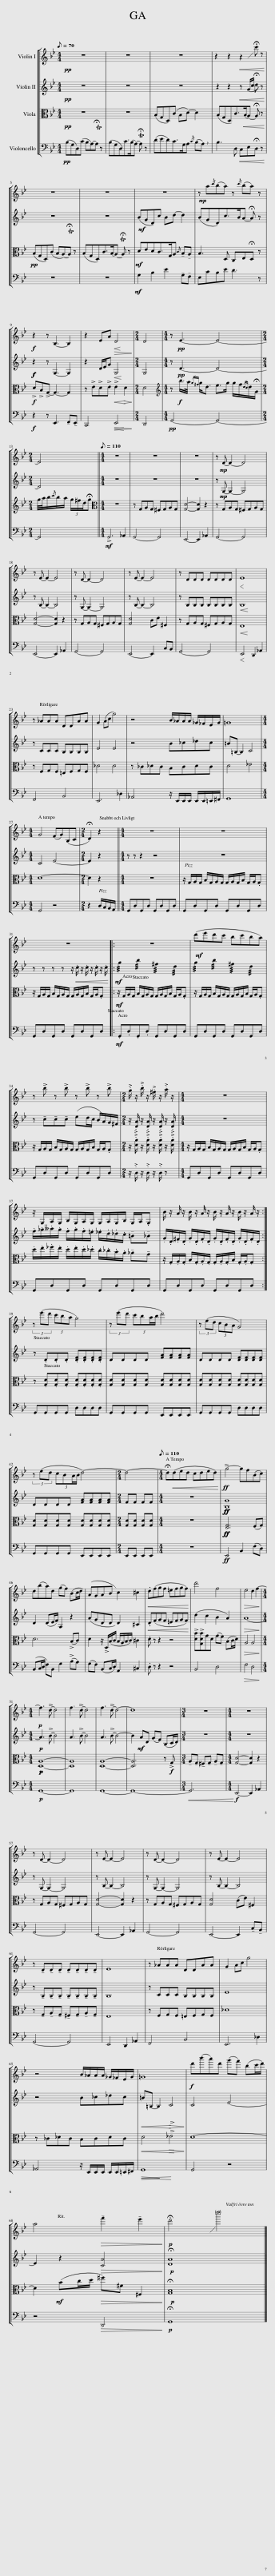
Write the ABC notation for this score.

X:1
%%score [ 1 2 3 4 ]
L:1/8
Q:1/8=70
M:4/4
I:linebreak $
K:Bb
V:1 treble
V:2 treble
V:3 alto
V:4 bass
V:1
!pp! z8 | z8 | z8 | z2 z2!<(! z2 !slide!!fermata!c' z!<)! |$ z8 | %5
 z8 | z8 |!mp! z a{/c'}(ba) z{/c'} (ba) z |$!f! z2 z B,3- B,2 | z2 EA!<(! D4!<)! | %10
[M:2/4] D4 |[M:4/4] z!pp! E3- E4- |$[M:2/4] E4 ||[M:4/4][Q:1/8=110] z8 | z8 | %15
 z8 | z!mp! D- D2- D4 |$ z E- E2- E4 | z D- D2- D4 | z E- E2- E4 | %20
 z DDD DDDD |!<(! E8!<)! |$[Q:1/4=70] z _AAA[Q:1/4=72] DDAA | G2 (Ac g4) | z4 B/_A/A/A/ _G/_F/E/G/ | %25
 =G8 |$[M:4/4][Q:1/4=55] G4 (FG)(B,C |[M:2/4] !fermata!D2)[Q:1/8=160] z2 ||[M:4/4] z8 | z8 |$ %30
 z8 |: z8 |!mf! (d'e'd'c' bc'ba) |$ z !>!b z !>!b z !>!b z !>!b |[M:2/4] .g/ z/ .b/ z/ .^f/ z/ .a/ z/ | %35
[M:4/4] z8 |$ z/ G,/A,/G,/ B,/G,/A,/G,/ G,/A,/G,/B,/ G,/A,/.G, | B/ z/ A/ z/ B/ z/ A/ z/ B/ z/ A/ z/ B/ z/ A/ z/ :|$ (3z (e'd' (3c'ba g4) | (3z (e'd' (3:2:4c'ba/b/ d'4) | %40
 (3z (ed (3cBA G4) |$ (3z (ed (3:2:4cBA/B/ d4-) |[M:2/4] d4- |[M:4/4][Q:1/8=110] !fermata!d!<(!(ded cded)!<)! |!ff! !>!g4- gf(Bc) |$ %45
 d(ba)d (gf) (Bc/d/) | (AGAB c2) ^c2 |!<(! .d(fgf =efgf)!<)! | d'4 f4 |!>(! e4 d2 f2-!>)! |$ %50
[M:4/4]!p! f3 !>!d- d4 | f3 !>!d- d4 | f3 !>!d- d4- | d8 |[M:3/4] z6 | %55
[M:4/4] z8 |$ z D- D2- D4 | z E- E2- E4 | z D- D2- D4 | z E- E2- E4 |$ %60
 z !tenuto!D!tenuto!D!tenuto!D !tenuto!D!tenuto!D!tenuto!D!tenuto!D | E8 |[Q:1/4=62] z _AAA DDAA | G2 Ac g4 |$ z4 B/_A/A/A/ _G/_F/E/G/ | %65
 =G8 |!f! d'(b'a')d' (g'f') (bc'/d'/) |$ a4[Q:1/4=40]!>(! !tenuto!f'2[Q:1/4=38] !tenuto!e'2!>)! |!p! !fermata!d'4 !slide!d''4 |] %69
V:2
!pp! z8 | z8 | z8 | z2 z2!<(! z (G/c/) !fermata!d z!<)! |$ z8 | %5
 z8 |!mf! (BGD)c Bd- d2 | (BGD)c>BA- !fermata!A z |$!f!!f! z2 z G,3- G,2 | z2 D/E/G!<(!!>(! G,4!<)!!>)! | %10
[M:2/4] G,4 |[M:4/4] z!pp! D3- D4- |$[M:2/4] D4 ||[M:4/4] z8 | z8 | %15
 z8 | z!mp! G,- G,2- G,4 |$ z B,- B,2- B,4 | z G,- G,2- G,4 | z B,- B,2- B,4 | %20
 z B,B,B, B,B,B,B, |!<(! B,8!<)! |$ z CCC B,B,B,B, | E4 E4 | z4 B_c_dc | %25
 =B=B,- B,2 C4 |$[M:4/4] C4 E4- |[M:2/4] E2 z2 ||[M:4/4] z z z2 z4 | z8 |$ %30
 z z z z z/!<(! .c/ z/ .c/ z/ .c/ z/ .c/!<)! |:!mf! !///!g2 !///!b2 !///!^f2 !///!d2 | !///!g2 !///!b2 !///!^f2 !///!d2 |$ z !tenuto!c!tenuto!c!tenuto!c (ed/c/ B/A/)G/^F/ |[M:2/4] z/ .[DA]/ z/ .[DA]/ z/ .[DA]/ z/ .[DA]/ | %35
[M:4/4] z8 |$ .f/._g/.__a/.g/ .f/.g/.f/.=e/ ._e/.d/._d/.c/ !tenuto!=B!tenuto!_B | .G/.D/.^F/.D/ .G/.D/.F/.D/ .G/.D/.F/.D/ .G/.D/.F/.D/ :|$ z .D.D.D .[DF].[DF].[DF].[DF] | DDDD [FA][FA][FA][FA] | %40
 DDDD [DF][DF][DF][DF] |$ DDDD [FA][FA][FA][FA] |[M:2/4] FF FF |[M:4/4] z8 |!ff!!ff! [B,G]8 |$ %45
 D2 (DE/F/) A,2 z2 | (AGDD D2) ^C2 |!<(! .D(FGF =EFGF)!<)! | (d2 c2 B2 A2) |!>(! A8-!>)! |$ %50
[M:4/4]!p! A3 !>!B- B4 | A3 !>!B- B4 | A3 !>!B- B4- | B2!mf! AD (GF) (B,C/D/) |[M:3/4] z6 | %55
[M:4/4] z8 |$ z G,- G,2- G,4 | z B,- B,2- B,4 | z G,- G,2- G,4 | z B,- B,2- B,4 |$ %60
 z !tenuto!B,!tenuto!B,!tenuto!B, !tenuto!B,!tenuto!B,!tenuto!B,!tenuto!B, | B,8 | z CCC B,B,B,B, | E8 |$ z4 B_c_dc | %65
!<(! =B=B,- B,2!>(! !>!C4!<)!!>)! | C4 E4- |$ E2 z2!>(! [CA]4!>)! |!p! !fermata![DA]8 |] %69
V:3
!pp! z8 | z8 | (B,G,D,)(C B,D-) D2 | (B,G,D,)C>!<(!(B,A,-) !fermata!A, z!<)! |$!pp! (B,G,D,)(C B,)A,-!fermata!TA, z | %5
 (B,G,D,)C>(B,A,-) !fermata!TA, z |!mf! DEDC>G,A,{/C} !tenuto!B,!tenuto!A, | B,3 D, C,E,!fermata!D, z |$!f! !>!D!>!B,!>!G,- G,3- G,2 | z !>!E!>!D!>!E!<(! !>!E2!>(! D2!<)!!>)! | %10
[M:2/4] D4 |[M:4/4][K:treble] z!f! b/>a/{/g^f} g<d e>g g/f/{/dc}d/!fermata!G/ |$[M:2/4] g/4a/4b/{/c'}b/a/ (3g/^f/d/!fermata!g ||[M:4/4][K:alto] z8 | z G,A,G, ^F,G,A,G, | %15
 [G,D]4- [G,D]2 z2 | z G,A,G, ^F,G,A,G, |$ [G,D]4- [G,D]2 z2 | z G,A,G, ^F,G,A,G, | [G,D]4 CE ^F,2 | %20
 z G,A,G, ^F,G,A,G, |!<(! E,8!<)! |$ z F,G,F, =E,F,G,F, | _D4 D4 | z _C_DC B,CDC | %25
 D4 _E4 |$[M:4/4] D8- |[M:2/4] D2 z2 ||[M:4/4] z8 | z/ G,/A,/G,/ B,/G,/A,/G,/ G,/A,/G,/B,/ G,/A,/.G, |$ %30
 z/ G,/A,/G,/ B,/G,/A,/G,/ G,/A,/G,/B,/ G,/A,/.G, |:!mf! z/ G,/A,/G,/ B,/G,/A,/G,/ G,/A,/G,/B,/ G,/A,/.G, | z/ G,/A,/G,/ B,/G,/A,/G,/ G,/A,/G,/B,/ G,/A,/.G, |$ z/ G,/A,/G,/ B,/G,/A,/G,/ G,/A,/G,/B,/ G,/A,/.G, |[M:2/4] z/ .[DA]/ z/ .[DA]/ z/ .[DA]/ z/ .[DA]/ | %35
[M:4/4] z/ G,/A,/G,/ B,/G,/A,/G,/ G,/A,/G,/B,/ G,/A,/.G, |$ .d/.e/._f/.e/ .d/.e/.d/._d/ .c/._c/.B/.A/ !tenuto!_A!tenuto!G | z/ .G,/.A,/.G,/ .B,/.G,/.A,/.G,/ .G,/.A,/.G,/.B,/ .G,/.A,/.G, :|$ z .[G,D].[G,D].[G,D] .[G,D].[G,D].[G,D].[G,D] | [G,D][G,D][G,D][G,D] [G,D][G,D][G,D][G,D] | %40
 [G,D][G,D][G,D][G,D] [G,D][G,D][G,D][G,D] |$ [G,D][G,D][G,D][G,D] [G,D][G,D][G,D][G,D] |[M:2/4] [G,D][G,D] [G,D][G,D] |[M:4/4] z8 |!ff!!ff! [E,G,]6 (F,G,) |$ %45
 D6 (!>!B,C) | D2 z/ !>!D,/(B,/C/ B,/A,/B,/C/) ^C2 | .D z z2 z4 | !>![DB]!>![G,DB]GD (GF) (B,C/D/) |!>(! A,4 A,4!>)! |$ %50
[M:4/4]!p!!p! [D,A,]8- | [D,A,]8 | [D,A,]8- | [D,A,]6 z!f! !>!G, |[M:3/4] !tenuto!A,!tenuto!G, !tenuto!^F,!tenuto!G, !tenuto!A,!tenuto!G, | %55
[M:4/4] [G,D]4- [G,D]2 z2 |$ z G,A,G, ^F,G,A,G, | [G,D]4- [G,D]2 z2 | z G,A,G, ^F,G,A,G, | [G,D]4 (CE) ^F,2 |$ %60
 z !tenuto!G,!tenuto!A,!tenuto!G, !tenuto!^F,!tenuto!G,!tenuto!A,!tenuto!G, | E,8 | z F,G,F, =E,F,G,F, | _D8 |$ z _C_DC B,CDC | %65
!<(! D4!>(! !>!_E4!<)!!>)! | D8- |$ D2!mf! (Bc/d/!>(! ^f)^F ^F,2!>)! |!p! !fermata![G,B,]8 |] %69
V:4
!pp! (B,G,D,)(C B,A,-)!fermata!TA, z | (B,G,D,)C>(B,A,-) !fermata!TA, z | (DED)C>G,A,{/C} (B,!breath!A,) | B,3 D,!<(! C,E,!fermata!D, z!<)! |$ z8 | %5
 z8 |!mf! G,2 B,2 E2 !tenuto!G,!tenuto!F, | E,CB,E D3 z |$!f! z2 z E,,3 !tenuto!F,,!tenuto!E,, | C,,4!<(!!>(! E,,4!<)!!>)! | %10
[M:2/4] D,,4 |[M:4/4]!pp! G,,4- G,,4- |$[M:2/4] G,,4 ||[M:4/4]!mf! !>!G,,6 _A,,2 | G,,4- G,,4 | %15
 E,,4- E,,2 _A,,2 | G,,4- G,,4 |$ E,,4- E,,2 _A,,2 | G,,4- G,,4 | E,,4- E,,2 C,B,, | %20
 G,,4- G,,4 |!<(! E,,4 D,,2 _A,,2!<)! |$ F,,4 B,,4 | E,,6 _D,2 | _A,,4 z/ E,,/E,,/E,,/ E,,/E,,/=E,,/^F,,/ | %25
 G,,8 |$[M:4/4] G,,4 z4 |[M:2/4] z2 D,/C,/B,,/A,,/ ||[M:4/4] G,,D,G,,D, G,,D,G,,D, | G,,D,G,,D, G,,D,G,,D, |$ %30
 G,,D,G,,D, G,,D,G,,D, |:!mf! .G,,.D,.G,,.D, G,,D,G,,D, | G,,D,G,,D, G,,D,G,,D, |$ G,,D,G,,D, G,,D,G,,D, |[M:2/4] z/ .D,/ z/ .D,/ z/ .D,/ z | %35
[M:4/4] G,,D,G,,D, G,,D,G,,D, |$ G,,D,G,,D, G,,D,G,,D, | G,,D,G,,D, G,,D,G,,D, :|$ G,,G,,G,,G,, D,D,D,D, | G,,G,,G,,G,, E,,E,,E,,E,, | %40
 G,,G,,G,,G,, D,D,D,D, |$ G,,G,,G,,G,, E,,E,,E,,E,, |[M:2/4] E,,E,, E,,E,, |[M:4/4] z8 |!ff! E,,4 B,,2 (F,D,) |$ %45
 (B,,C,/D,/ F,)B,, G,2 (!>!B,A,) | (G,F,) (B,,C,/D,/) A,,2 ^C,2 | .D, z z2 z4 | B,,4 D,4 |!>(! F,4 D,4!>)! |$ %50
[M:4/4]!p! G,,8- | G,,8 | G,,8- | G,,8- |[M:3/4]!<(! G,,6!<)! | %55
[M:4/4]!f! E,,4- E,,2 _A,,2 |$ G,,4- G,,4 | E,,4- E,,2 _A,,2 | G,,4- G,,4 | E,,4- E,,2 !tenuto!C,!tenuto!B,, |$ %60
 G,,4- G,,4 | E,,4 D,,2 _A,,2 | F,,4 B,,4 | E,,6 _D,2 |$ _A,,4 z/ E,,/E,,/E,,/ E,,/E,,/=E,,/^F,,/ | %65
!<(!!>(! G,,8!<)!!>)! | G,,4 z4 |$ z4!>(! D,,4!>)! |!p! !fermata!G,,8 |] %69
